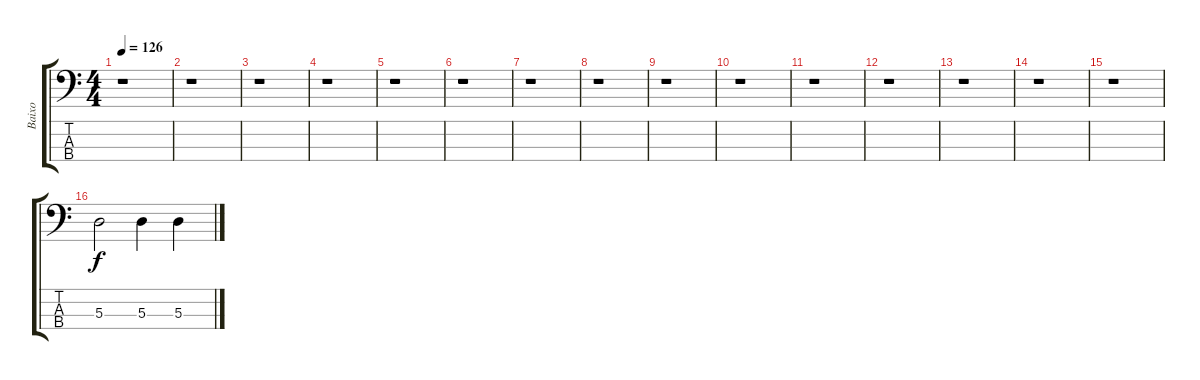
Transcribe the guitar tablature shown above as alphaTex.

\track ("Baixo" "Baixo") {instrument electricbassfinger}
\staff {score tabs}
\tuning (G2 D2 A1 E1) {hide}
\ts (4 4)
\tempo 126
\clef f4
\ks c
r.1{dy f} |
r.1 |
r.1 |
r.1 |
r.1 |
r.1 |
r.1 |
r.1 |
r.1 |
r.1 |
r.1 |
r.1 |
r.1 |
r.1 |
r.1 |
5.3.2 5.3.4 5.3{ss}.4
